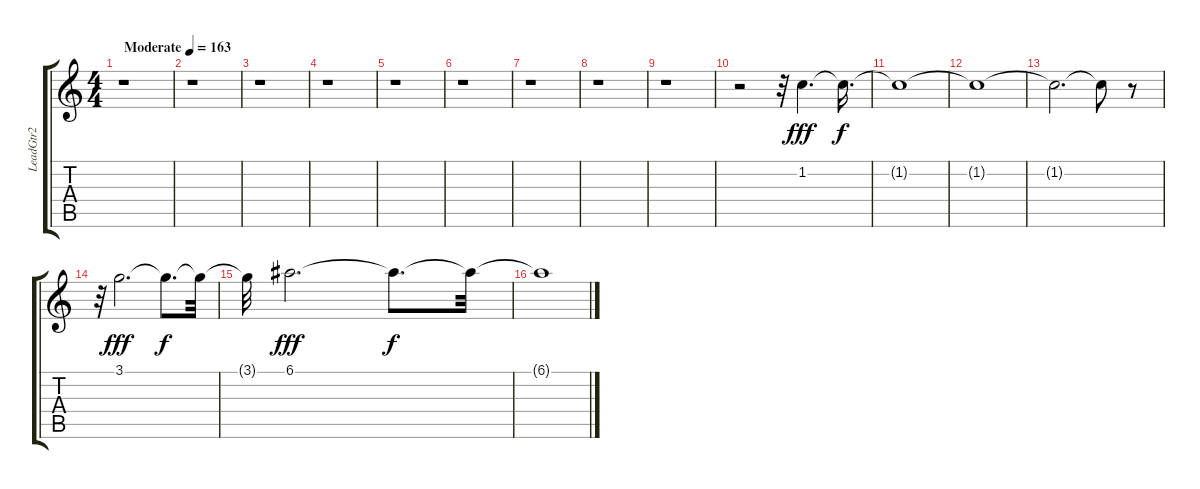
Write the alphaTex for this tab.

\track ("LeadGtr2            " "LeadGtr2  ") {instrument electricguitarclean}
\staff {score tabs}
\tuning (E4 B3 G3 D3 A2 E2) {hide}
\ts (4 4)
\tempo (163 "Moderate")
\clef g2
\ks c
r.1{dy fff instrument electricguitarclean} |
r.1 |
r.1 |
r.1 |
r.1 |
r.1 |
r.1 |
r.1 |
r.1 |
r.2 r.32 1.2.4{d} 1.2{t}.16{d dy f} |
1.2{t}.1 |
1.2{t}.1 |
1.2{t}.2{d} 1.2{t}.8 r.8 |
r.32 3.1.2{d dy fff} 3.1{t}.8{d dy f} 3.1{t}.32 |
3.1{t}.32 6.1.2{d dy fff} 6.1{t}.8{d dy f} 6.1{t}.32 |
6.1{t}.1
